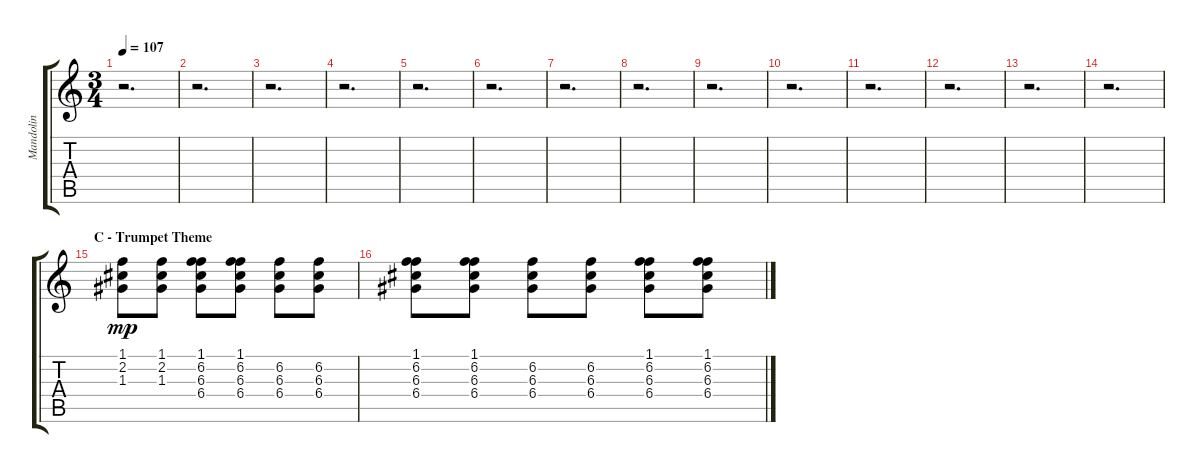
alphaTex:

\track ("Mandolin" "Mandolin") {instrument banjo}
\staff {score tabs}
\tuning (E4 B3 G3 D3 A2 E2) {hide}
\displaytranspose 12
\ts (3 4)
\tempo 107
\clef g2
\ks c
r.2{d dy mp} |
r.2{d} |
r.2{d} |
r.2{d} |
r.2{d} |
r.2{d} |
r.2{d} |
r.2{d} |
r.2{d} |
r.2{d} |
r.2{d} |
r.2{d} |
r.2{d} |
r.2{d} |
\section ("" "C - Trumpet Theme")
(1.1 2.2 1.3).8 (1.1 2.2 1.3).8 (1.1 6.2 6.3 6.4).8 (1.1 6.2 6.3 6.4).8 (6.2 6.3 6.4).8 (6.2 6.3 6.4).8 |
(1.1 6.2 6.3 6.4).8 (1.1 6.2 6.3 6.4).8 (6.2 6.3 6.4).8 (6.2 6.3 6.4).8 (1.1 6.2 6.3 6.4).8 (1.1 6.2 6.3 6.4).8
